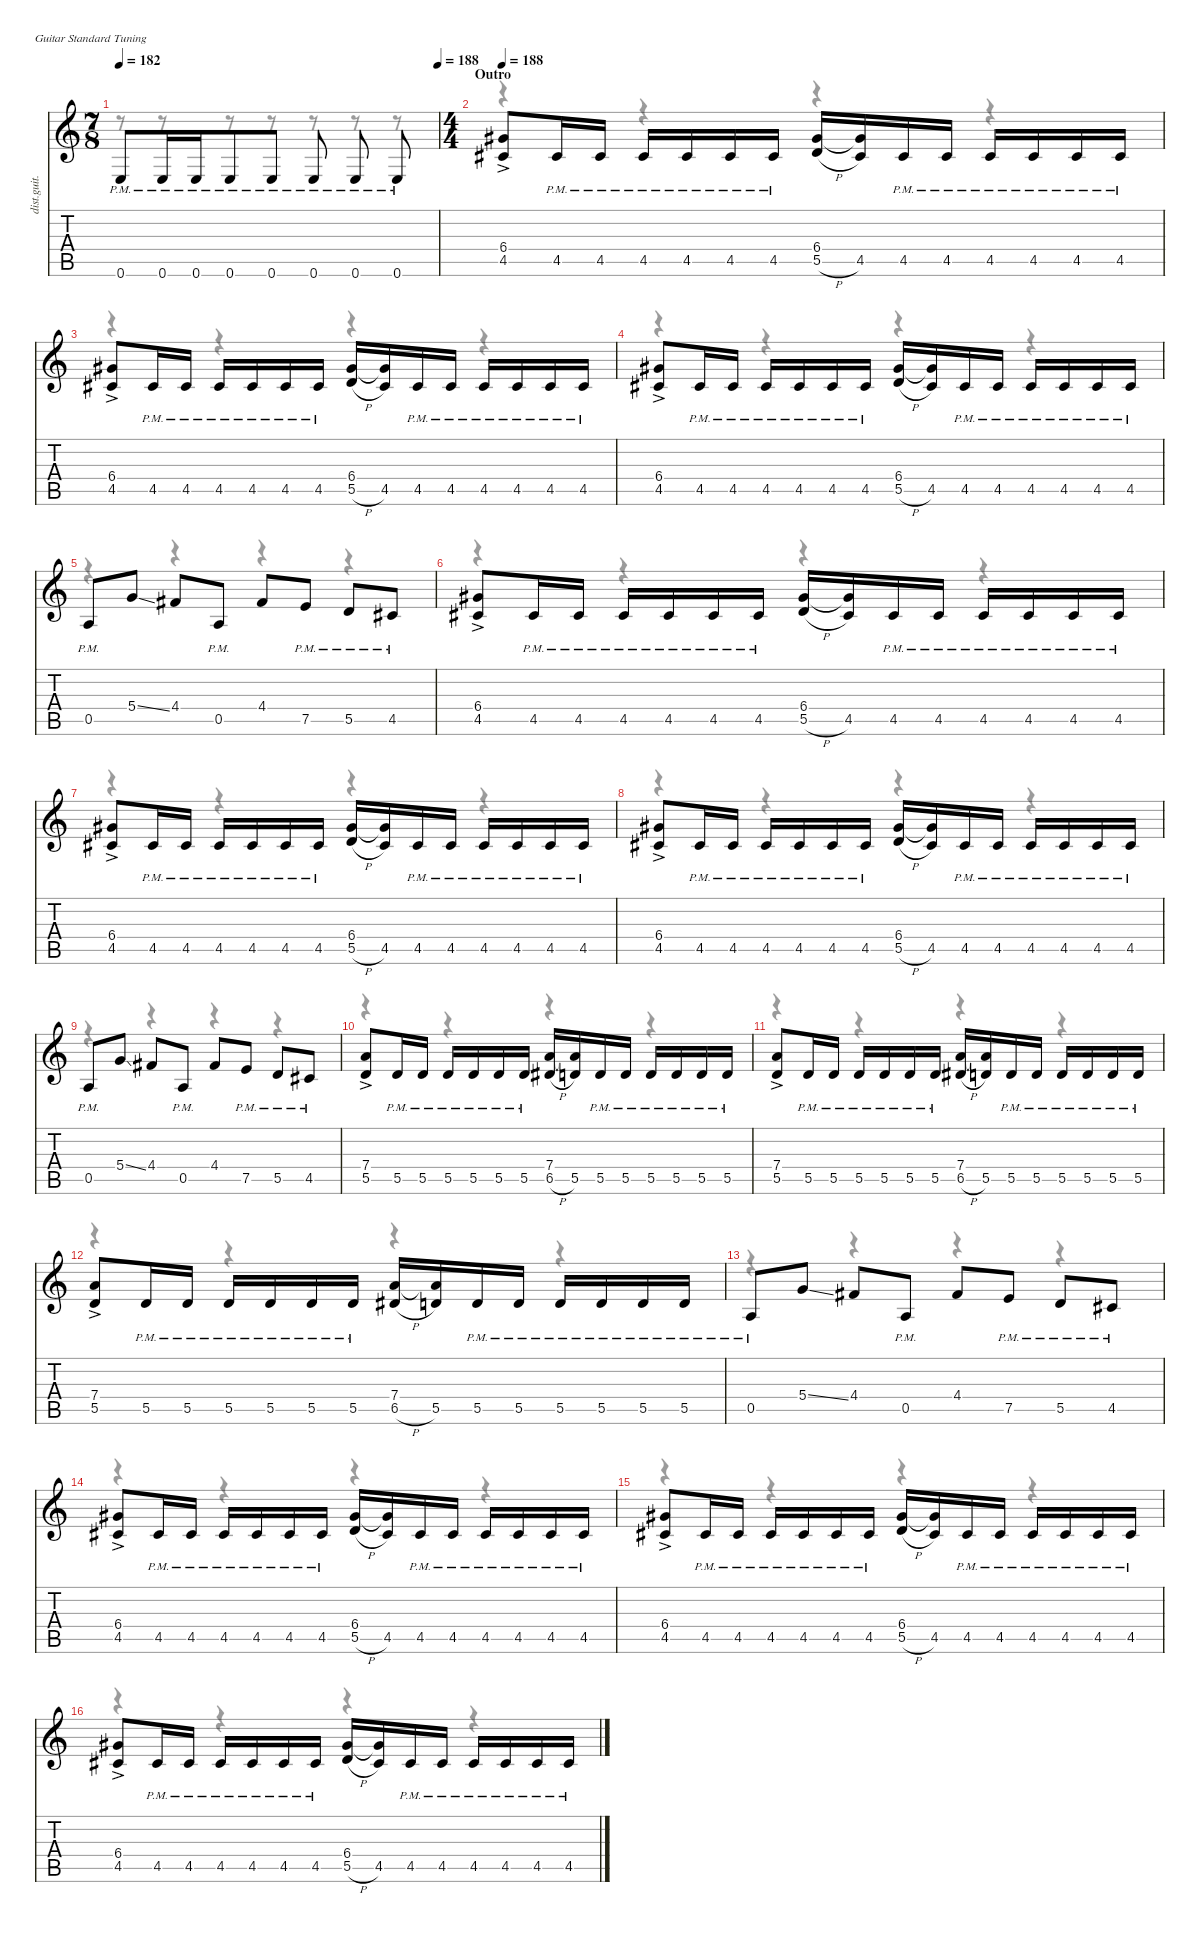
\defaultSystemsLayout 4
\hideDynamics
\bracketExtendMode nobrackets
\otherSystemsTrackNameOrientation horizontal
\track ("James Hetfield (Rhythm Guitar)" "dist.guit.") {instrument distortionguitar}
\staff {score tabs}
\tuning (E4 B3 G3 D3 A2 E2)
\voice
\ts (7 8)
\beaming (8 4 1 1 1)
\tempo 182
\tempo (188 1)
\clef g2
\ks c
0.6{pm}.8{dy f beam Up} 0.6{pm}.16{beam Up} 0.6{pm}.16{beam Up} 0.6{pm}.8{beam Up} 0.6{pm}.8{beam Up} 0.6{pm}.8{beam Up} 0.6{pm}.8{beam Up} 0.6{pm}.8{beam Up} |
\ts (4 4)
\beaming (8 2 2 2 2)
\section ("" "Outro")
\tempo 188
(6.4{ac acc #} 4.5{ac acc #}).8{beam Up} 4.5{pm acc #}.16{beam Up} 4.5{pm acc #}.16{beam Up} 4.5{pm acc #}.16{beam Up} 4.5{pm acc #}.16{beam Up} 4.5{pm acc #}.16{beam Up} 4.5{pm acc #}.16{beam Up} (6.4{acc #} 5.5{h}).16{beam Up} (6.4{t acc #} 4.5{acc #}).16{beam Up} 4.5{pm acc #}.16{beam Up} 4.5{pm acc #}.16{beam Up} 4.5{pm acc #}.16{beam Up} 4.5{pm acc #}.16{beam Up} 4.5{pm acc #}.16{beam Up} 4.5{pm acc #}.16{beam Up} |
(6.4{ac acc #} 4.5{ac acc #}).8{beam Up} 4.5{pm acc #}.16{beam Up} 4.5{pm acc #}.16{beam Up} 4.5{pm acc #}.16{beam Up} 4.5{pm acc #}.16{beam Up} 4.5{pm acc #}.16{beam Up} 4.5{pm acc #}.16{beam Up} (6.4{acc #} 5.5{h}).16{beam Up} (6.4{t acc #} 4.5{acc #}).16{beam Up} 4.5{pm acc #}.16{beam Up} 4.5{pm acc #}.16{beam Up} 4.5{pm acc #}.16{beam Up} 4.5{pm acc #}.16{beam Up} 4.5{pm acc #}.16{beam Up} 4.5{pm acc #}.16{beam Up} |
(6.4{ac acc #} 4.5{ac acc #}).8{beam Up} 4.5{pm acc #}.16{beam Up} 4.5{pm acc #}.16{beam Up} 4.5{pm acc #}.16{beam Up} 4.5{pm acc #}.16{beam Up} 4.5{pm acc #}.16{beam Up} 4.5{pm acc #}.16{beam Up} (6.4{acc #} 5.5{h}).16{beam Up} (6.4{t acc #} 4.5{acc #}).16{beam Up} 4.5{pm acc #}.16{beam Up} 4.5{pm acc #}.16{beam Up} 4.5{pm acc #}.16{beam Up} 4.5{pm acc #}.16{beam Up} 4.5{pm acc #}.16{beam Up} 4.5{pm acc #}.16{beam Up} |
0.5{pm}.8{beam Up} 5.4{ss}.8{beam Up} 4.4{acc #}.8{beam Up} 0.5{pm}.8{beam Up} 4.4{acc #}.8{beam Up} 7.5{pm}.8{beam Up} 5.5{pm}.8{beam Up} 4.5{pm acc #}.8{beam Up} |
(6.4{ac acc #} 4.5{ac acc #}).8{beam Up} 4.5{pm acc #}.16{beam Up} 4.5{pm acc #}.16{beam Up} 4.5{pm acc #}.16{beam Up} 4.5{pm acc #}.16{beam Up} 4.5{pm acc #}.16{beam Up} 4.5{pm acc #}.16{beam Up} (6.4{acc #} 5.5{h}).16{beam Up} (6.4{t acc #} 4.5{acc #}).16{beam Up} 4.5{pm acc #}.16{beam Up} 4.5{pm acc #}.16{beam Up} 4.5{pm acc #}.16{beam Up} 4.5{pm acc #}.16{beam Up} 4.5{pm acc #}.16{beam Up} 4.5{pm acc #}.16{beam Up} |
(6.4{ac acc #} 4.5{ac acc #}).8{beam Up} 4.5{pm acc #}.16{beam Up} 4.5{pm acc #}.16{beam Up} 4.5{pm acc #}.16{beam Up} 4.5{pm acc #}.16{beam Up} 4.5{pm acc #}.16{beam Up} 4.5{pm acc #}.16{beam Up} (6.4{acc #} 5.5{h}).16{beam Up} (6.4{t acc #} 4.5{acc #}).16{beam Up} 4.5{pm acc #}.16{beam Up} 4.5{pm acc #}.16{beam Up} 4.5{pm acc #}.16{beam Up} 4.5{pm acc #}.16{beam Up} 4.5{pm acc #}.16{beam Up} 4.5{pm acc #}.16{beam Up} |
(6.4{ac acc #} 4.5{ac acc #}).8{beam Up} 4.5{pm acc #}.16{beam Up} 4.5{pm acc #}.16{beam Up} 4.5{pm acc #}.16{beam Up} 4.5{pm acc #}.16{beam Up} 4.5{pm acc #}.16{beam Up} 4.5{pm acc #}.16{beam Up} (6.4{acc #} 5.5{h}).16{beam Up} (6.4{t acc #} 4.5{acc #}).16{beam Up} 4.5{pm acc #}.16{beam Up} 4.5{pm acc #}.16{beam Up} 4.5{pm acc #}.16{beam Up} 4.5{pm acc #}.16{beam Up} 4.5{pm acc #}.16{beam Up} 4.5{pm acc #}.16{beam Up} |
0.5{pm}.8{beam Up} 5.4{ss}.8{beam Up} 4.4{acc #}.8{beam Up} 0.5{pm}.8{beam Up} 4.4{acc #}.8{beam Up} 7.5{pm}.8{beam Up} 5.5{pm}.8{beam Up} 4.5{pm acc #}.8{beam Up} |
(7.4{ac} 5.5{ac}).8{beam Up} 5.5{pm}.16{beam Up} 5.5{pm}.16{beam Up} 5.5{pm}.16{beam Up} 5.5{pm}.16{beam Up} 5.5{pm}.16{beam Up} 5.5{pm}.16{beam Up} (7.4 6.5{h acc #}).16{beam Up} (7.4{t} 5.5).16{beam Up} 5.5{pm}.16{beam Up} 5.5{pm}.16{beam Up} 5.5{pm}.16{beam Up} 5.5{pm}.16{beam Up} 5.5{pm}.16{beam Up} 5.5{pm}.16{beam Up} |
(7.4{ac} 5.5{ac}).8{beam Up} 5.5{pm}.16{beam Up} 5.5{pm}.16{beam Up} 5.5{pm}.16{beam Up} 5.5{pm}.16{beam Up} 5.5{pm}.16{beam Up} 5.5{pm}.16{beam Up} (7.4 6.5{h acc #}).16{beam Up} (7.4{t} 5.5).16{beam Up} 5.5{pm}.16{beam Up} 5.5{pm}.16{beam Up} 5.5{pm}.16{beam Up} 5.5{pm}.16{beam Up} 5.5{pm}.16{beam Up} 5.5{pm}.16{beam Up} |
(7.4{ac} 5.5{ac}).8{beam Up} 5.5{pm}.16{beam Up} 5.5{pm}.16{beam Up} 5.5{pm}.16{beam Up} 5.5{pm}.16{beam Up} 5.5{pm}.16{beam Up} 5.5{pm}.16{beam Up} (7.4 6.5{h acc #}).16{beam Up} (7.4{t} 5.5).16{beam Up} 5.5{pm}.16{beam Up} 5.5{pm}.16{beam Up} 5.5{pm}.16{beam Up} 5.5{pm}.16{beam Up} 5.5{pm}.16{beam Up} 5.5{pm}.16{beam Up} |
0.5{pm}.8{beam Up} 5.4{ss}.8{beam Up} 4.4{acc #}.8{beam Up} 0.5{pm}.8{beam Up} 4.4{acc #}.8{beam Up} 7.5{pm}.8{beam Up} 5.5{pm}.8{beam Up} 4.5{pm acc #}.8{beam Up} |
(6.4{ac acc #} 4.5{ac acc #}).8{beam Up} 4.5{pm acc #}.16{beam Up} 4.5{pm acc #}.16{beam Up} 4.5{pm acc #}.16{beam Up} 4.5{pm acc #}.16{beam Up} 4.5{pm acc #}.16{beam Up} 4.5{pm acc #}.16{beam Up} (6.4{acc #} 5.5{h}).16{beam Up} (6.4{t acc #} 4.5{acc #}).16{beam Up} 4.5{pm acc #}.16{beam Up} 4.5{pm acc #}.16{beam Up} 4.5{pm acc #}.16{beam Up} 4.5{pm acc #}.16{beam Up} 4.5{pm acc #}.16{beam Up} 4.5{pm acc #}.16{beam Up} |
(6.4{ac acc #} 4.5{ac acc #}).8{beam Up} 4.5{pm acc #}.16{beam Up} 4.5{pm acc #}.16{beam Up} 4.5{pm acc #}.16{beam Up} 4.5{pm acc #}.16{beam Up} 4.5{pm acc #}.16{beam Up} 4.5{pm acc #}.16{beam Up} (6.4{acc #} 5.5{h}).16{beam Up} (6.4{t acc #} 4.5{acc #}).16{beam Up} 4.5{pm acc #}.16{beam Up} 4.5{pm acc #}.16{beam Up} 4.5{pm acc #}.16{beam Up} 4.5{pm acc #}.16{beam Up} 4.5{pm acc #}.16{beam Up} 4.5{pm acc #}.16{beam Up} |
(6.4{ac acc #} 4.5{ac acc #}).8{beam Up} 4.5{pm acc #}.16{beam Up} 4.5{pm acc #}.16{beam Up} 4.5{pm acc #}.16{beam Up} 4.5{pm acc #}.16{beam Up} 4.5{pm acc #}.16{beam Up} 4.5{pm acc #}.16{beam Up} (6.4{acc #} 5.5{h}).16{beam Up} (6.4{t acc #} 4.5{acc #}).16{beam Up} 4.5{pm acc #}.16{beam Up} 4.5{pm acc #}.16{beam Up} 4.5{pm acc #}.16{beam Up} 4.5{pm acc #}.16{beam Up} 4.5{pm acc #}.16{beam Up} 4.5{pm acc #}.16{beam Up}
\voice
\clef g2
\ottava regular
\simile none
\ks c
r.8{dy mf beam Down} r.8{beam Down} r.8{beam Down} r.8{beam Down} r.8{beam Down} r.8{beam Down} r.8{beam Down} |
r.4{beam Down} r.4{beam Down} r.4{beam Down} r.4{beam Down} |
r.4{beam Down} r.4{beam Down} r.4{beam Down} r.4{beam Down} |
r.4{beam Down} r.4{beam Down} r.4{beam Down} r.4{beam Down} |
r.4{beam Down} r.4{beam Down} r.4{beam Down} r.4{beam Down} |
r.4{beam Down} r.4{beam Down} r.4{beam Down} r.4{beam Down} |
r.4{beam Down} r.4{beam Down} r.4{beam Down} r.4{beam Down} |
r.4{beam Down} r.4{beam Down} r.4{beam Down} r.4{beam Down} |
r.4{beam Down} r.4{beam Down} r.4{beam Down} r.4{beam Down} |
r.4{beam Down} r.4{beam Down} r.4{beam Down} r.4{beam Down} |
r.4{beam Down} r.4{beam Down} r.4{beam Down} r.4{beam Down} |
r.4{beam Down} r.4{beam Down} r.4{beam Down} r.4{beam Down} |
r.4{beam Down} r.4{beam Down} r.4{beam Down} r.4{beam Down} |
r.4{beam Down} r.4{beam Down} r.4{beam Down} r.4{beam Down} |
r.4{beam Down} r.4{beam Down} r.4{beam Down} r.4{beam Down} |
r.4{beam Down} r.4{beam Down} r.4{beam Down} r.4{beam Down}
